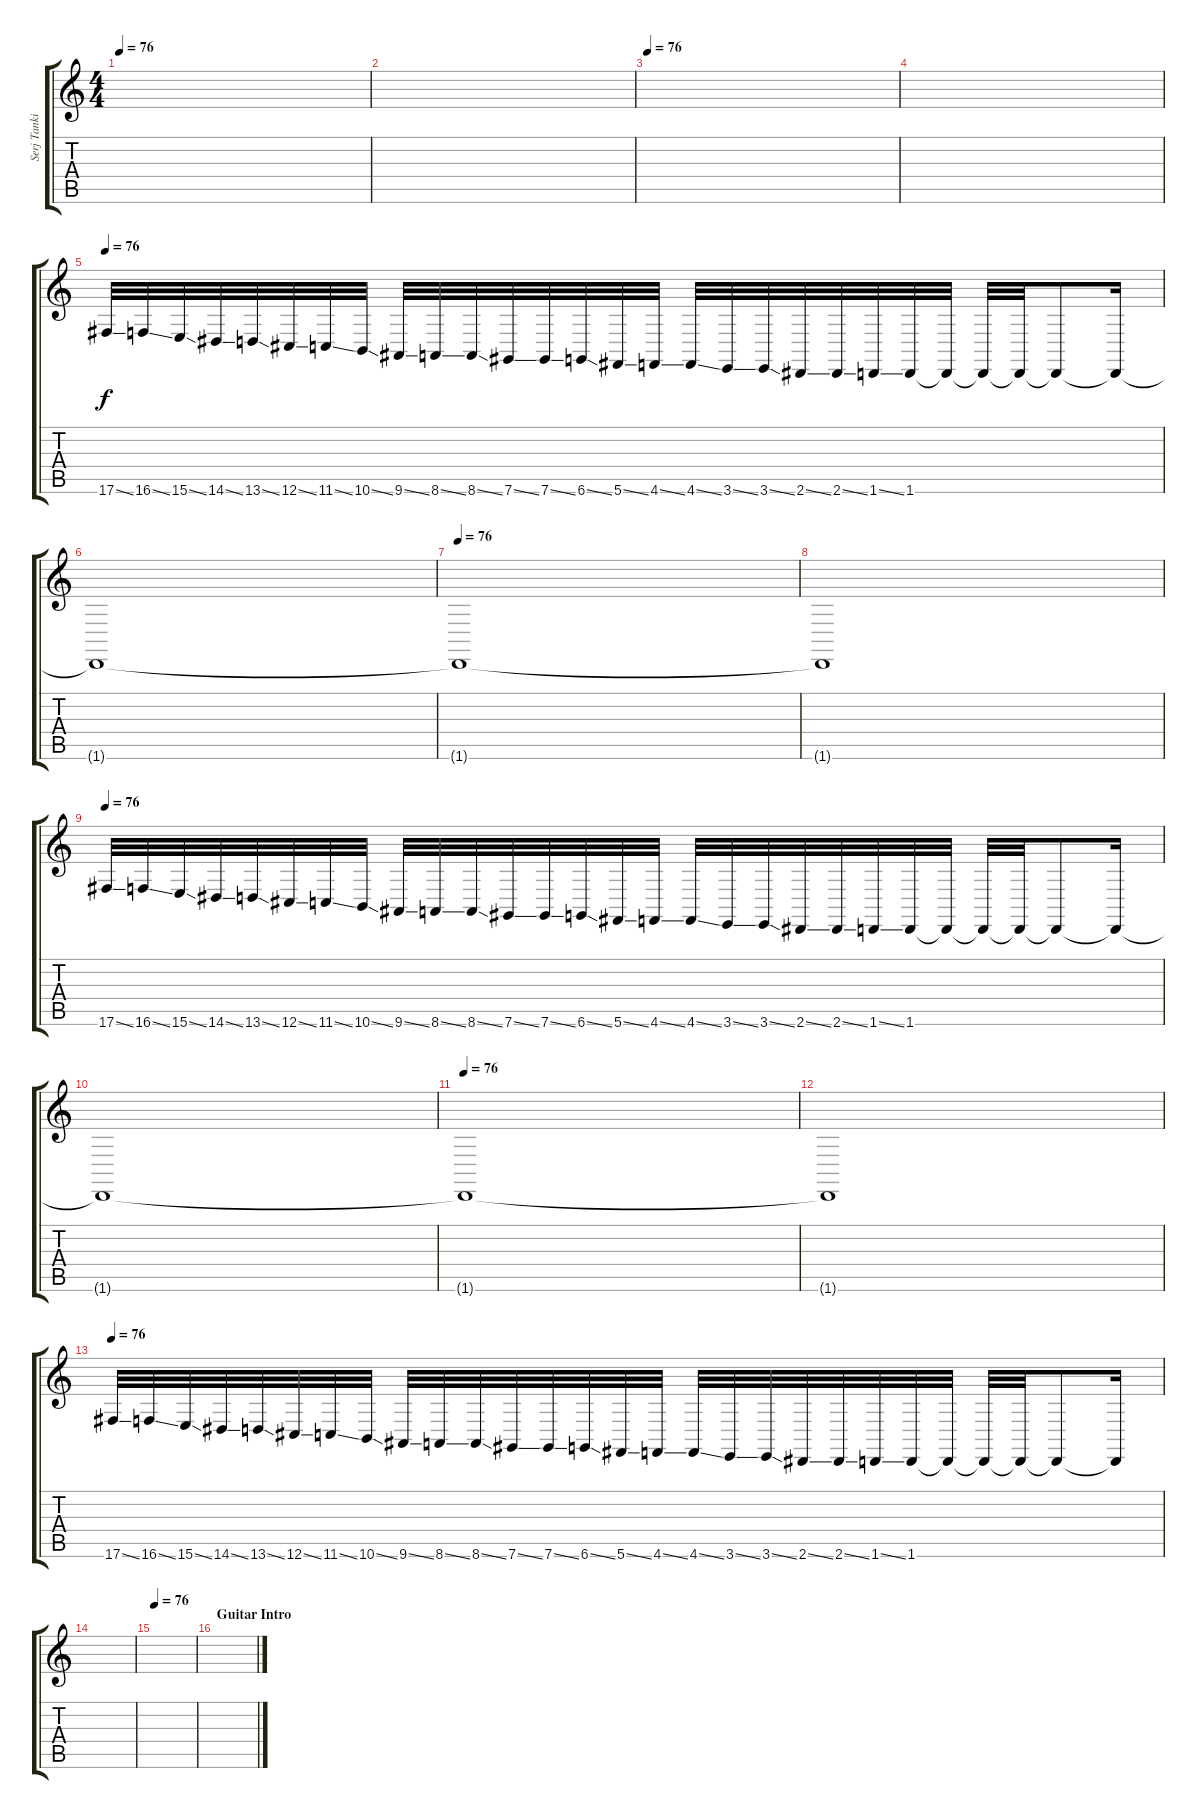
\track ("Serj Tankian" "Serj Tanki") {instrument synthbrass1}
\staff {score tabs}
\tuning (Eb4 Bb3 Gb3 Db3 Ab2 Db2) {hide}
\ts (4 4)
\tempo 76
\clef g2
\ks c
|
|
\tempo 76
|
|
\tempo 76
17.6{ss}.32{volume 14} 16.6{ss}.32 15.6{ss}.32 14.6{ss}.32 13.6{ss}.32 12.6{ss}.32 11.6{ss}.32 10.6{ss}.32 9.6{ss}.32 8.6{ss}.32 8.6{ss}.32 7.6{ss}.32 7.6{ss}.32 6.6{ss}.32 5.6{ss}.32 4.6{ss}.32 4.6{ss}.32 3.6{ss}.32 3.6{ss}.32 2.6{ss}.32 2.6{ss}.32 1.6{ss}.32 1.6.32 1.6{t}.32 1.6{t}.32 1.6{t}.32 1.6{t}.8 1.6{t}.16 |
1.6{t}.1 |
\tempo 76
1.6{t}.1 |
1.6{t}.1 |
\tempo 76
17.6{ss}.32{volume 14} 16.6{ss}.32 15.6{ss}.32 14.6{ss}.32 13.6{ss}.32 12.6{ss}.32 11.6{ss}.32 10.6{ss}.32 9.6{ss}.32 8.6{ss}.32 8.6{ss}.32 7.6{ss}.32 7.6{ss}.32 6.6{ss}.32 5.6{ss}.32 4.6{ss}.32 4.6{ss}.32 3.6{ss}.32 3.6{ss}.32 2.6{ss}.32 2.6{ss}.32 1.6{ss}.32 1.6.32 1.6{t}.32 1.6{t}.32 1.6{t}.32 1.6{t}.8 1.6{t}.16 |
1.6{t}.1 |
\tempo 76
1.6{t}.1 |
1.6{t}.1 |
\tempo 76
17.6{ss}.32{volume 14} 16.6{ss}.32 15.6{ss}.32 14.6{ss}.32 13.6{ss}.32 12.6{ss}.32 11.6{ss}.32 10.6{ss}.32 9.6{ss}.32 8.6{ss}.32 8.6{ss}.32 7.6{ss}.32 7.6{ss}.32 6.6{ss}.32 5.6{ss}.32 4.6{ss}.32 4.6{ss}.32 3.6{ss}.32 3.6{ss}.32 2.6{ss}.32 2.6{ss}.32 1.6{ss}.32 1.6.32 1.6{t}.32 1.6{t}.32 1.6{t}.32 1.6{t}.8 1.6{t}.16 |
|
\tempo 76
|
\section ("" "Guitar Intro")
